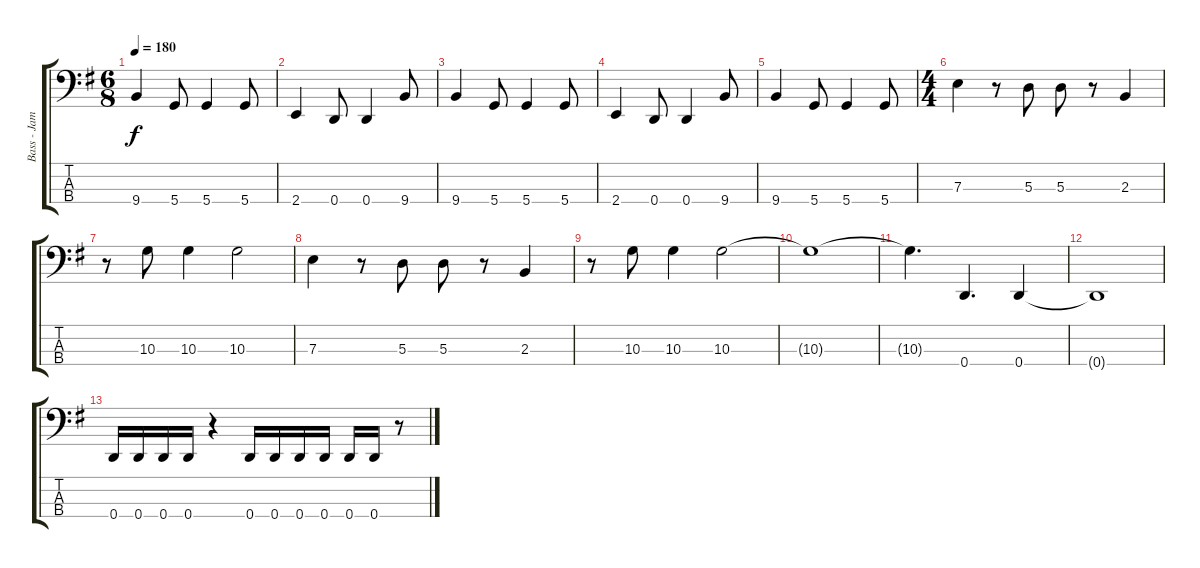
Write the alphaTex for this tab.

\track ("Bass - James Johnston" "Bass - Jam") {instrument electricbassfinger}
\staff {score tabs}
\tuning (G2 D2 A1 D1) {hide}
\ts (6 8)
\tempo 180
\clef f4
\ks eminor
9.4.4{dy f} 5.4.8 5.4.4 5.4.8 |
2.4.4 0.4.8 0.4.4 9.4.8 |
9.4.4 5.4.8 5.4.4 5.4.8 |
2.4.4 0.4.8 0.4.4 9.4.8 |
9.4.4 5.4.8 5.4.4 5.4.8 |
\ts (4 4)
7.3.4 r.8 5.3.8 5.3.8 r.8 2.3.4 |
r.8 10.3.8 10.3.4 10.3.2 |
7.3.4 r.8 5.3.8 5.3.8 r.8 2.3.4 |
r.8 10.3.8 10.3.4 10.3.2 |
10.3{t}.1 |
10.3{t}.4{d} 0.4.4{d} 0.4.4 |
0.4{t}.1 |
0.4.16 0.4.16 0.4.16 0.4.16 r.4 0.4.16 0.4.16 0.4.16 0.4.16 0.4.16 0.4.16 r.8
